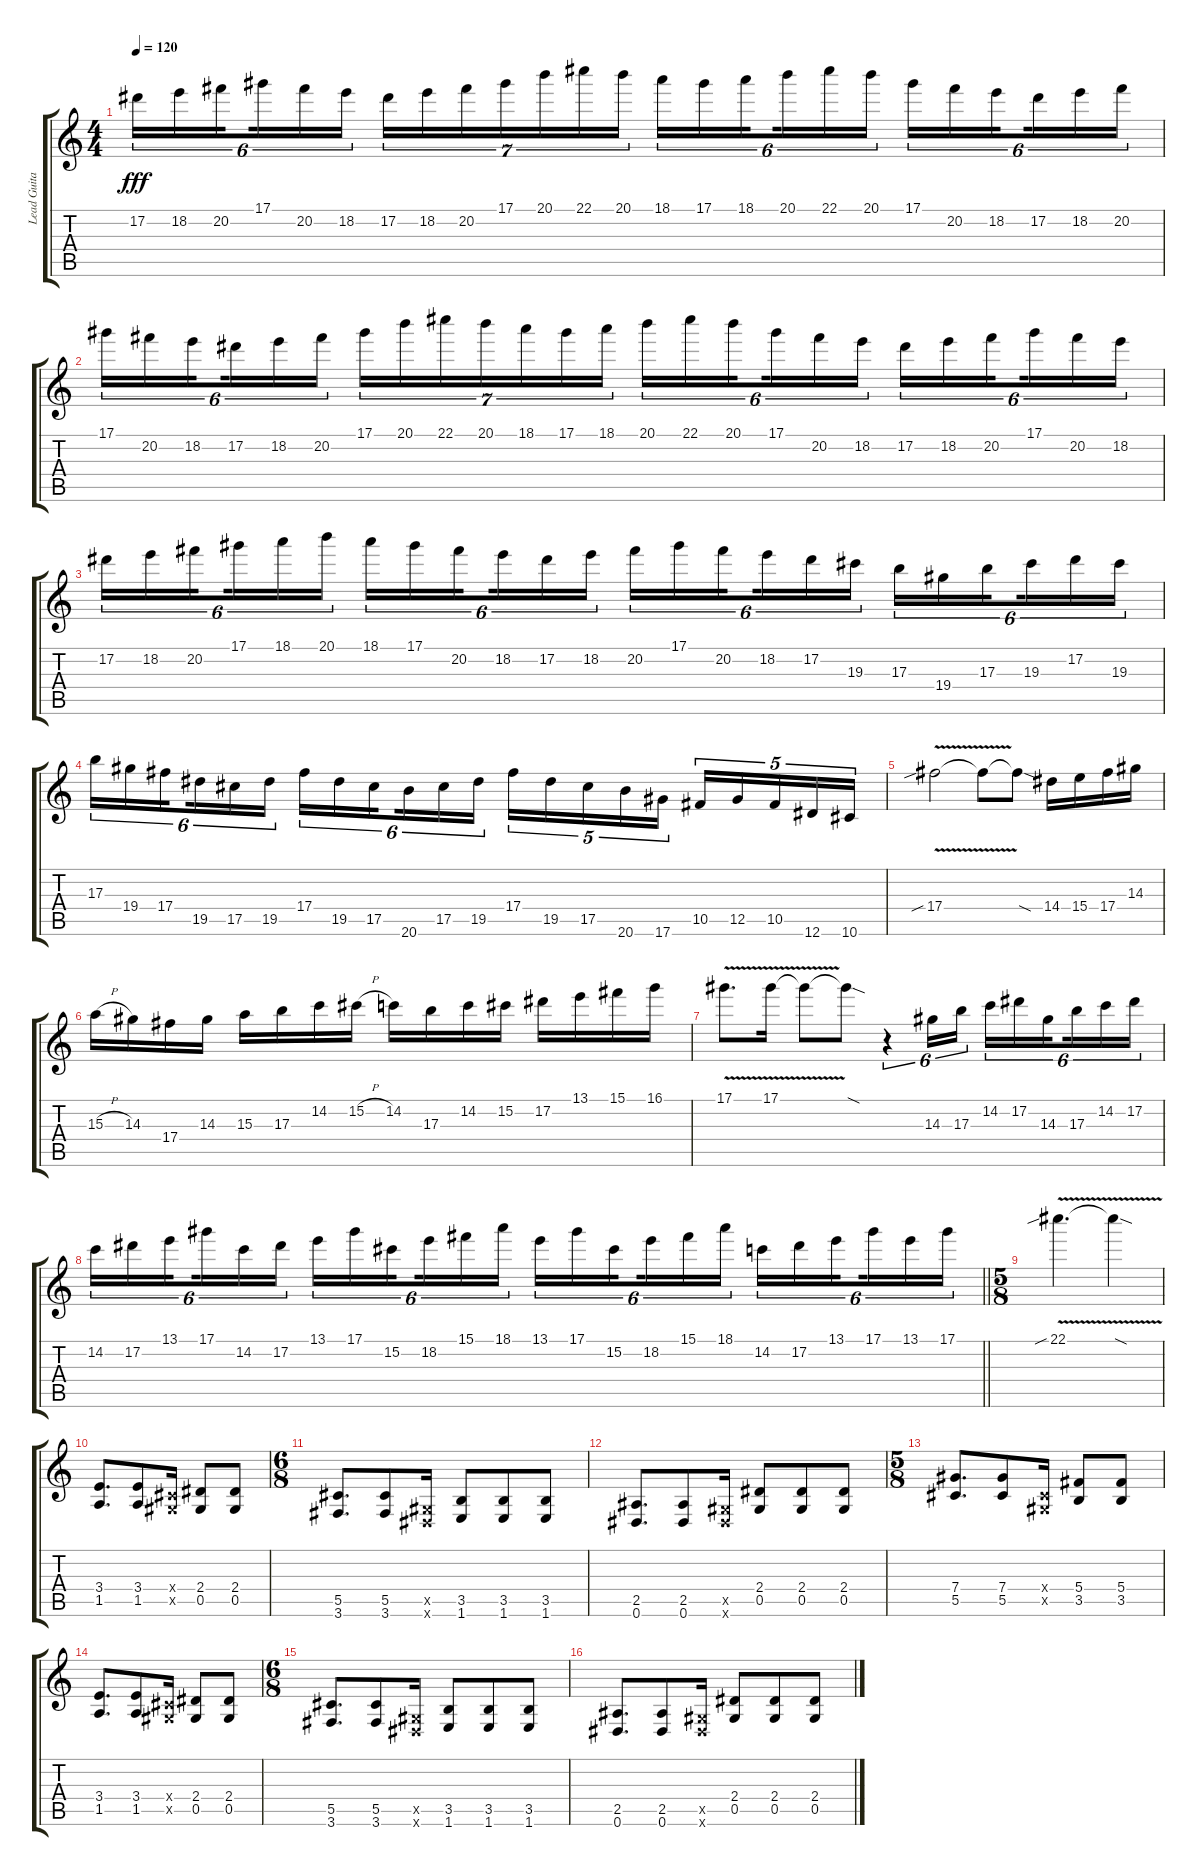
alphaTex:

\track ("Lead Guitar" "Lead Guita") {instrument distortionguitar}
\staff {score tabs}
\tuning (Eb4 Bb3 Gb3 Db3 Ab2 Eb2) {hide}
\ts (4 4)
\tempo 120
\clef g2
\ks c
17.2.16{tu (6 4) dy fff} 18.2.16{tu (6 4)} 20.2.16{tu (6 4) beam splitsecondary} 17.1.16{tu (6 4)} 20.2.16{tu (6 4)} 18.2.16{tu (6 4)} 17.2.16{tu (7 4)} 18.2.16{tu (7 4)} 20.2.16{tu (7 4)} 17.1.16{tu (7 4)} 20.1.16{tu (7 4)} 22.1.16{tu (7 4)} 20.1.16{tu (7 4)} 18.1.16{tu (6 4)} 17.1.16{tu (6 4)} 18.1.16{tu (6 4) beam splitsecondary} 20.1.16{tu (6 4)} 22.1.16{tu (6 4)} 20.1.16{tu (6 4)} 17.1.16{tu (6 4)} 20.2.16{tu (6 4)} 18.2.16{tu (6 4) beam splitsecondary} 17.2.16{tu (6 4)} 18.2.16{tu (6 4)} 20.2.16{tu (6 4)} |
17.1.16{tu (6 4)} 20.2.16{tu (6 4)} 18.2.16{tu (6 4) beam splitsecondary} 17.2.16{tu (6 4)} 18.2.16{tu (6 4)} 20.2.16{tu (6 4)} 17.1.16{tu (7 4)} 20.1.16{tu (7 4)} 22.1.16{tu (7 4)} 20.1.16{tu (7 4)} 18.1.16{tu (7 4)} 17.1.16{tu (7 4)} 18.1.16{tu (7 4)} 20.1.16{tu (6 4)} 22.1.16{tu (6 4)} 20.1.16{tu (6 4) beam splitsecondary} 17.1.16{tu (6 4)} 20.2.16{tu (6 4)} 18.2.16{tu (6 4)} 17.2.16{tu (6 4)} 18.2.16{tu (6 4)} 20.2.16{tu (6 4) beam splitsecondary} 17.1.16{tu (6 4)} 20.2.16{tu (6 4)} 18.2.16{tu (6 4)} |
17.2.16{tu (6 4)} 18.2.16{tu (6 4)} 20.2.16{tu (6 4) beam splitsecondary} 17.1.16{tu (6 4)} 18.1.16{tu (6 4)} 20.1.16{tu (6 4)} 18.1.16{tu (6 4)} 17.1.16{tu (6 4)} 20.2.16{tu (6 4) beam splitsecondary} 18.2.16{tu (6 4)} 17.2.16{tu (6 4)} 18.2.16{tu (6 4)} 20.2.16{tu (6 4)} 17.1.16{tu (6 4)} 20.2.16{tu (6 4) beam splitsecondary} 18.2.16{tu (6 4)} 17.2.16{tu (6 4)} 19.3.16{tu (6 4)} 17.3.16{tu (6 4)} 19.4.16{tu (6 4)} 17.3.16{tu (6 4) beam splitsecondary} 19.3.16{tu (6 4)} 17.2.16{tu (6 4)} 19.3.16{tu (6 4)} |
17.3.16{tu (6 4)} 19.4.16{tu (6 4)} 17.4.16{tu (6 4) beam splitsecondary} 19.5.16{tu (6 4)} 17.5.16{tu (6 4)} 19.5.16{tu (6 4)} 17.4.16{tu (6 4)} 19.5.16{tu (6 4)} 17.5.16{tu (6 4) beam splitsecondary} 20.6.16{tu (6 4)} 17.5.16{tu (6 4)} 19.5.16{tu (6 4)} 17.4.16{tu (5 4)} 19.5.16{tu (5 4)} 17.5.16{tu (5 4)} 20.6.16{tu (5 4)} 17.6.16{tu (5 4)} 10.5.16{tu (5 4)} 12.5.16{tu (5 4)} 10.5.16{tu (5 4)} 12.6.16{tu (5 4)} 10.6.16{tu (5 4)} |
17.4{v sib}.2 17.4{t}.8 17.4{sod t}.8 14.4.16 15.4.16 17.4.16 14.3.16 |
15.3{h}.16 14.3.16 17.4.16 14.3.16 15.3.16 17.3.16 14.2.16 15.2{h}.16 14.2.16 17.3.16 14.2.16 15.2.16 17.2.16 13.1.16 15.1.16 16.1.16 |
17.1{v}.8{d} 17.1{v}.16 17.1{t}.8 17.1{sod t}.8 r.4{tu (6 4)} 14.3.16{tu (6 4)} 17.3.16{tu (6 4)} 14.2.16{tu (6 4)} 17.2.16{tu (6 4)} 14.3.16{tu (6 4) beam splitsecondary} 17.3.16{tu (6 4)} 14.2.16{tu (6 4)} 17.2.16{tu (6 4)} |
\barLineRight lightlight
14.2.16{tu (6 4)} 17.2.16{tu (6 4)} 13.1.16{tu (6 4) beam splitsecondary} 17.1.16{tu (6 4)} 14.2.16{tu (6 4)} 17.2.16{tu (6 4)} 13.1.16{tu (6 4)} 17.1.16{tu (6 4)} 15.2.16{tu (6 4) beam splitsecondary} 18.2.16{tu (6 4)} 15.1.16{tu (6 4)} 18.1.16{tu (6 4)} 13.1.16{tu (6 4)} 17.1.16{tu (6 4)} 15.2.16{tu (6 4) beam splitsecondary} 18.2.16{tu (6 4)} 15.1.16{tu (6 4)} 18.1.16{tu (6 4)} 14.2.16{tu (6 4)} 17.2.16{tu (6 4)} 13.1.16{tu (6 4) beam splitsecondary} 17.1.16{tu (6 4)} 13.1.16{tu (6 4)} 17.1.16{tu (6 4)} |
\ts (5 8)
22.1{v sib}.4{d} 22.1{sod t}.4 |
(3.4 1.5).8{d instrument distortionguitar} (3.4 1.5).8 (0.4{x} 0.5{x}).16 (2.4 0.5).8 (2.4 0.5).8 |
\ts (6 8)
(5.5 3.6).8{d} (5.5 3.6).8 (0.5{x} 0.6{x}).16 (3.5 1.6).8 (3.5 1.6).8 (3.5 1.6).8 |
(2.5 0.6).8{d} (2.5 0.6).8 (0.5{x} 0.6{x}).16 (2.4 0.5).8 (2.4 0.5).8 (2.4 0.5).8 |
\ts (5 8)
(7.4 5.5).8{d} (7.4 5.5).8 (0.4{x} 0.5{x}).16 (5.4 3.5).8 (5.4 3.5).8 |
(3.4 1.5).8{d} (3.4 1.5).8 (0.4{x} 0.5{x}).16 (2.4 0.5).8 (2.4 0.5).8 |
\ts (6 8)
(5.5 3.6).8{d} (5.5 3.6).8 (0.5{x} 0.6{x}).16 (3.5 1.6).8 (3.5 1.6).8 (3.5 1.6).8 |
(2.5 0.6).8{d} (2.5 0.6).8 (0.5{x} 0.6{x}).16 (2.4 0.5).8 (2.4 0.5).8 (2.4 0.5).8
